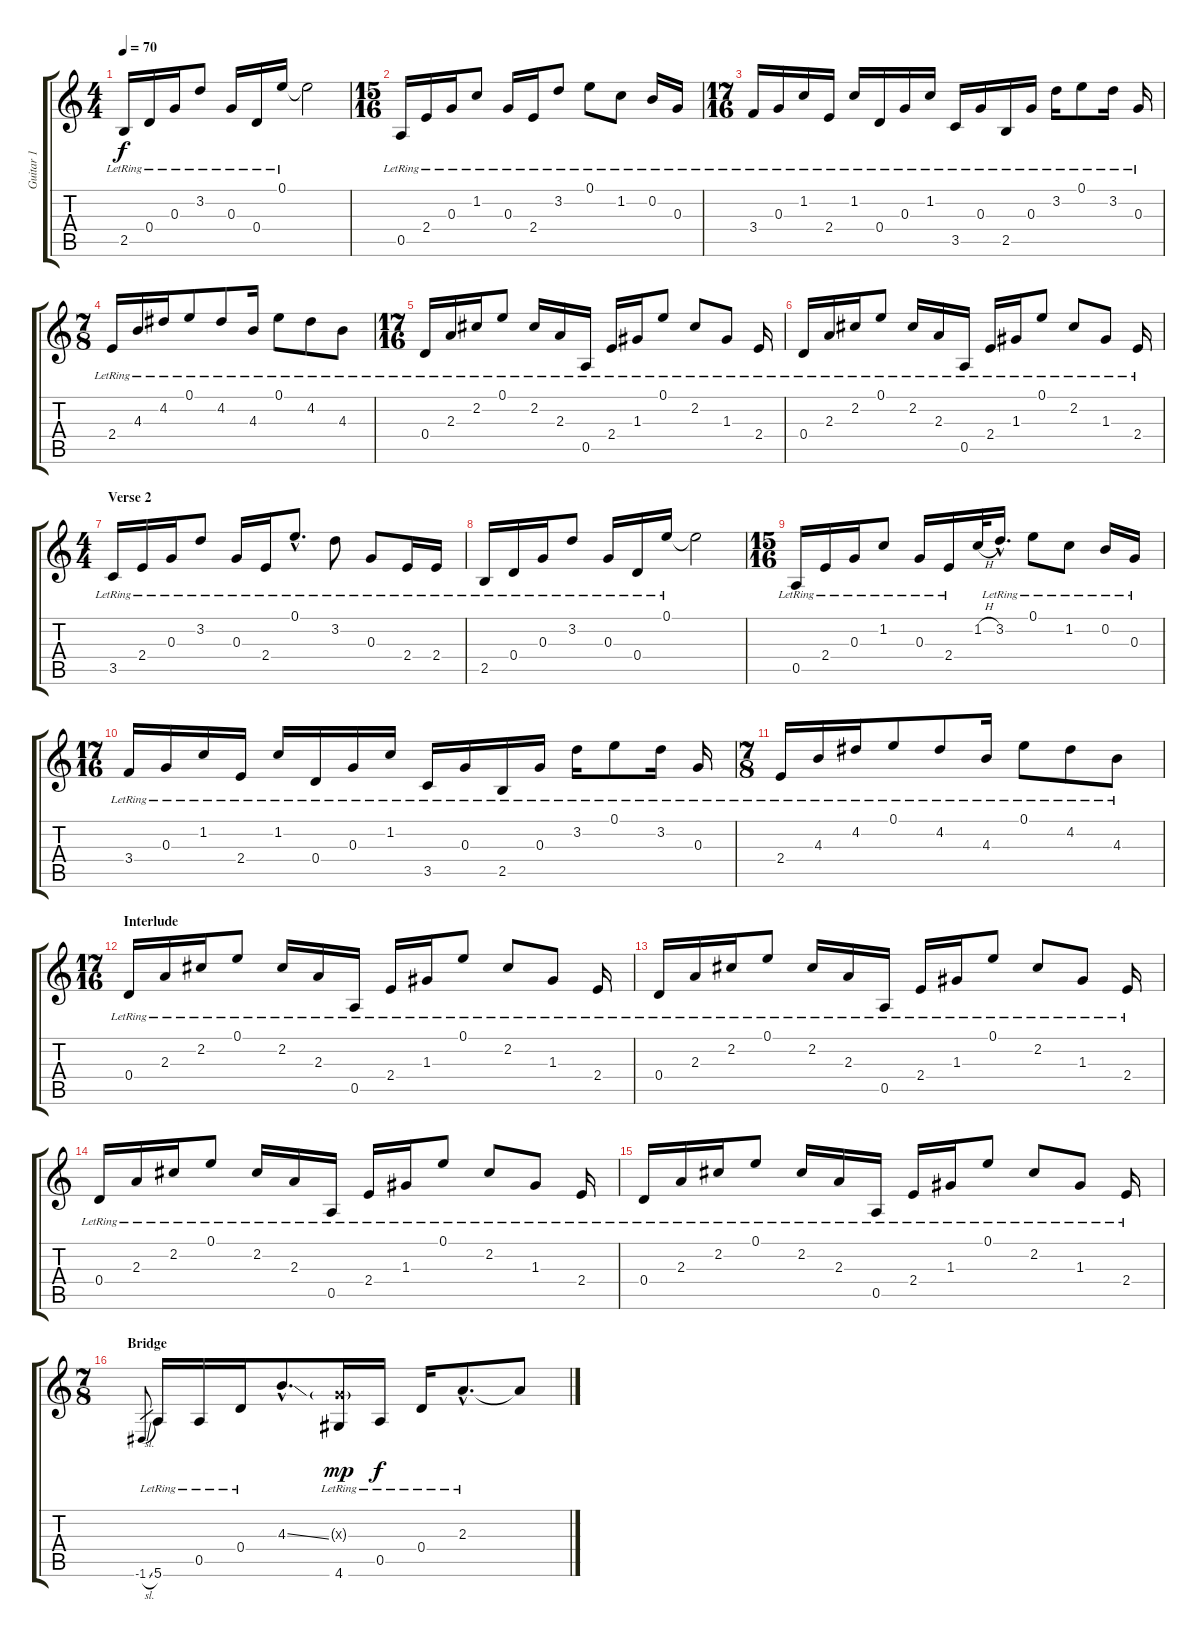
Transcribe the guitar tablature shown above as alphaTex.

\track ("Guitar 1" "Guitar 1") {instrument electricguitarjazz}
\staff {score tabs}
\tuning (E4 B3 G3 D3 A2 E2) {hide}
\ts (4 4)
\tempo 70
\clef g2
\ks c
2.5{lr}.16{dy f} 0.4{lr}.16 0.3{lr}.16 3.2{lr}.8 0.3{lr}.16 0.4{lr}.16 0.1{lr}.16 0.1{t}.2 |
\ts (15 16)
0.5{lr}.16 2.4{lr}.16 0.3{lr}.16 1.2{lr}.8 0.3{lr}.16 2.4{lr}.16 3.2{lr}.8 0.1{lr}.8 1.2{lr}.8 0.2{lr}.16 0.3{lr}.16 |
\ts (17 16)
3.4{lr}.16 0.3{lr}.16 1.2{lr}.16 2.4{lr}.16 1.2{lr}.16 0.4{lr}.16 0.3{lr}.16 1.2{lr}.16 3.5{lr}.16 0.3{lr}.16 2.5{lr}.16 0.3{lr}.16 3.2{lr}.16 0.1{lr}.8 3.2{lr}.16 0.3{lr}.16 |
\ts (7 8)
2.4{lr}.16 4.3{lr}.16 4.2{lr}.16 0.1{lr}.8 4.2{lr}.8 4.3{lr}.16 0.1{lr}.8 4.2{lr}.8 4.3{lr}.8 |
\ts (17 16)
0.4{lr}.16 2.3{lr}.16 2.2{lr}.16 0.1{lr}.8 2.2{lr}.16 2.3{lr}.16 0.5{lr}.16 2.4{lr}.16 1.3{lr}.16 0.1{lr}.8 2.2{lr}.8 1.3{lr}.8 2.4{lr}.16 |
0.4{lr}.16 2.3{lr}.16 2.2{lr}.16 0.1{lr}.8 2.2{lr}.16 2.3{lr}.16 0.5{lr}.16 2.4{lr}.16 1.3{lr}.16 0.1{lr}.8 2.2{lr}.8 1.3{lr}.8 2.4{lr}.16 |
\ts (4 4)
\section ("" "Verse 2")
3.5{lr}.16 2.4{lr}.16 0.3{lr}.16 3.2{lr}.8 0.3{lr}.16 2.4{lr}.16 0.1{hac lr}.8{d} 3.2{lr}.8 0.3{lr}.8 2.4{lr}.16 2.4{lr}.16 |
2.5{lr}.16 0.4{lr}.16 0.3{lr}.16 3.2{lr}.8 0.3{lr}.16 0.4{lr}.16 0.1{lr}.16 0.1{t}.2 |
\ts (15 16)
0.5{lr}.16 2.4{lr}.16 0.3{lr}.16 1.2{lr}.8 0.3{lr}.16 2.4{lr}.16 1.2{h}.32 3.2{hac lr}.16{d} 0.1{lr}.8 1.2{lr}.8 0.2{lr}.16 0.3{lr}.16 |
\ts (17 16)
3.4{lr}.16 0.3{lr}.16 1.2{lr}.16 2.4{lr}.16 1.2{lr}.16 0.4{lr}.16 0.3{lr}.16 1.2{lr}.16 3.5{lr}.16 0.3{lr}.16 2.5{lr}.16 0.3{lr}.16 3.2{lr}.16 0.1{lr}.8 3.2{lr}.16 0.3{lr}.16 |
\ts (7 8)
2.4{lr}.16 4.3{lr}.16 4.2{lr}.16 0.1{lr}.8 4.2{lr}.8 4.3{lr}.16 0.1{lr}.8 4.2{lr}.8 4.3{lr}.8 |
\ts (17 16)
\section ("" "Interlude")
0.4{lr}.16 2.3{lr}.16 2.2{lr}.16 0.1{lr}.8 2.2{lr}.16 2.3{lr}.16 0.5{lr}.16 2.4{lr}.16 1.3{lr}.16 0.1{lr}.8 2.2{lr}.8 1.3{lr}.8 2.4{lr}.16 |
0.4{lr}.16 2.3{lr}.16 2.2{lr}.16 0.1{lr}.8 2.2{lr}.16 2.3{lr}.16 0.5{lr}.16 2.4{lr}.16 1.3{lr}.16 0.1{lr}.8 2.2{lr}.8 1.3{lr}.8 2.4{lr}.16 |
0.4{lr}.16 2.3{lr}.16 2.2{lr}.16 0.1{lr}.8 2.2{lr}.16 2.3{lr}.16 0.5{lr}.16 2.4{lr}.16 1.3{lr}.16 0.1{lr}.8 2.2{lr}.8 1.3{lr}.8 2.4{lr}.16 |
0.4{lr}.16 2.3{lr}.16 2.2{lr}.16 0.1{lr}.8 2.2{lr}.16 2.3{lr}.16 0.5{lr}.16 2.4{lr}.16 1.3{lr}.16 0.1{lr}.8 2.2{lr}.8 1.3{lr}.8 2.4{lr}.16 |
\ts (7 8)
\section ("" "Bridge")
-1.6{sl}.8{gr} 5.6{lr}.16 0.5{lr}.16 0.4{lr}.16 4.3{ss hac}.8{d} (0.3{g x} 4.6{lr}).16{dy mp} 0.5{lr}.16{dy f} 0.4{lr}.16 2.3{hac lr}.8{d} 2.3{t}.8
